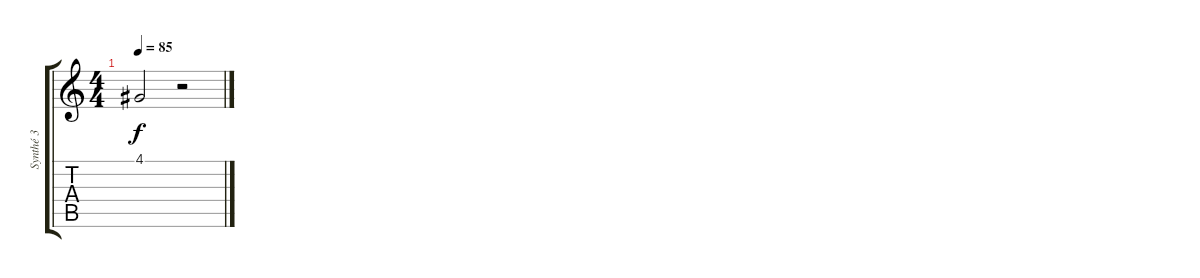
\track ("Synthé 3" "Synthé 3") {instrument synthvoice}
\staff {score tabs}
\tuning (E4 B3 G3 D3 A2 E2) {hide}
\ts (4 4)
\tempo 85
\clef g2
\ks c
4.1{t}.2{dy f} r.2
